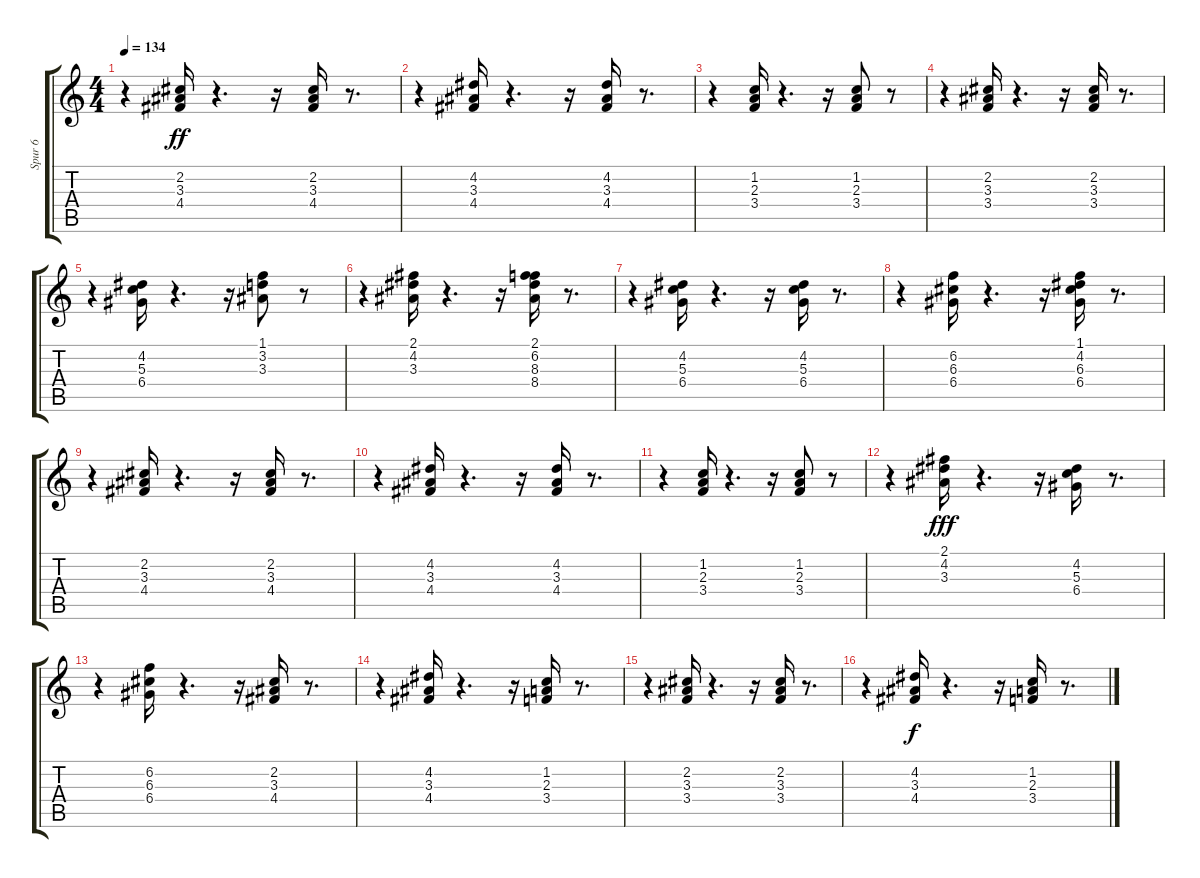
\track ("Spur 6" "Spur 6") {instrument electricguitarclean}
\staff {score tabs}
\tuning (E4 B3 G3 D3 A2 E2) {hide}
\ts (4 4)
\tempo 134
\clef g2
\ks c
r.4{dy ff} (2.2 3.3 4.4).16 r.4{d} r.16 (2.2 3.3 4.4).16 r.8{d} |
r.4 (4.2 3.3 4.4).16 r.4{d} r.16 (4.2 3.3 4.4).16 r.8{d} |
r.4 (1.2 2.3 3.4).16 r.4{d} r.16 (1.2 2.3 3.4).8 r.8 |
r.4 (2.2 3.3 3.4).16 r.4{d} r.16 (2.2 3.3 3.4).16 r.8{d} |
r.4 (4.2 5.3 6.4).16 r.4{d} r.16 (1.1 3.2 3.3).8 r.8 |
r.4 (2.1 4.2 3.3).16 r.4{d} r.16 (2.1 6.2 8.3 8.4).16 r.8{d} |
r.4 (4.2 5.3 6.4).16 r.4{d} r.16 (4.2 5.3 6.4).16 r.8{d} |
r.4 (6.2 6.3 6.4).16 r.4{d} r.16 (1.1 4.2 6.3 6.4).16 r.8{d} |
r.4 (2.2 3.3 4.4).16 r.4{d} r.16 (2.2 3.3 4.4).16 r.8{d} |
r.4 (4.2 3.3 4.4).16 r.4{d} r.16 (4.2 3.3 4.4).16 r.8{d} |
r.4 (1.2 2.3 3.4).16 r.4{d} r.16 (1.2 2.3 3.4).8 r.8 |
r.4 (2.1 4.2 3.3).16{dy fff} r.4{d} r.16 (4.2 5.3 6.4).16 r.8{d} |
r.4 (6.2 6.3 6.4).16 r.4{d} r.16 (2.2 3.3 4.4).16 r.8{d} |
r.4 (4.2 3.3 4.4).16 r.4{d} r.16 (1.2 2.3 3.4).16 r.8{d} |
r.4 (2.2 3.3 3.4).16 r.4{d} r.16 (2.2 3.3 3.4).16 r.8{d} |
r.4 (4.2 3.3 4.4).16{dy f} r.4{d} r.16 (1.2 2.3 3.4).16 r.8{d}
